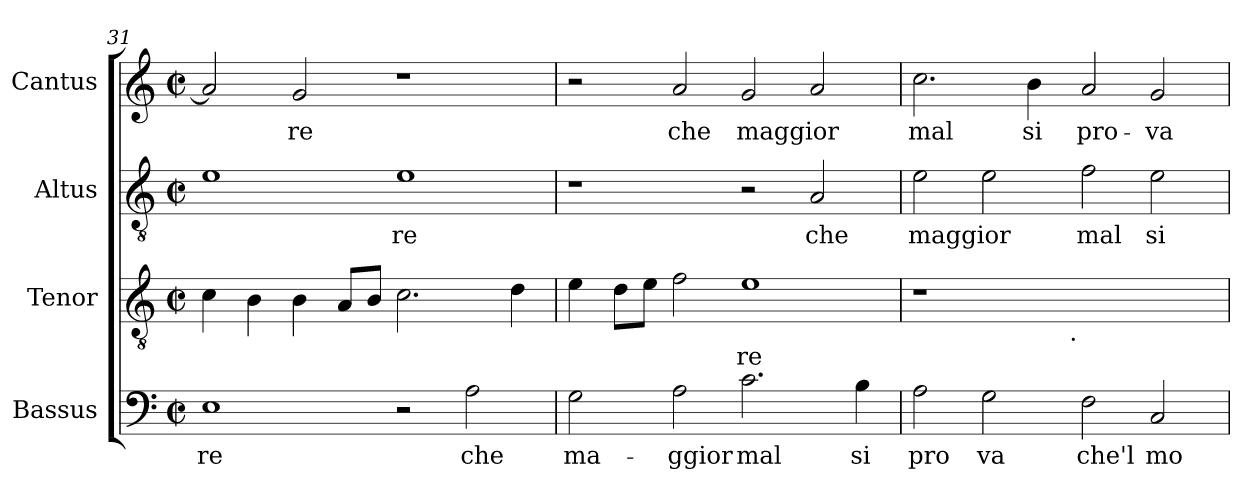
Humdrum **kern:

**kern	**text	**kern	**text	**kern	**text	**kern	**text
*part4	*part4	*part3	*part3	*part2	*part2	*part1	*part1
*staff4	*staff4	*staff3	*staff3	*staff2	*staff2	*staff1	*staff1
*I"Bassus	*	*I"Tenor	*	*I"Altus	*	*I"Cantus	*
*clefF4	*	*clefGv2	*	*clefGv2	*	*clefG2	*
*k[]	*	*k[]	*	*k[]	*	*k[]	*
*C:	*	*C:	*	*C:	*	*C:	*
*M2/2	*	*M2/2	*	*M2/2	*	*M2/2	*
*met(c|)	*	*met(c|)	*	*met(c|)	*	*met(c|)	*
=31	=31	=31	=31	=31	=31	=31	=31
!	!LO:LY:b:cj	!	!LO:LY:b:cj	!	!LO:LY:b:cj	!	!LO:LY:b:cj
1E	-re	4c\	--	1e	.	2a/]	.
!	!	!	!LO:LY:b:cj	!	!	!	!
.	.	4B\	--	.	.	.	.
!	!	!	!LO:LY:b:cj	!	!	!	!LO:LY:b:cj
.	.	4B\	--	.	.	2g/	re
!	!	!	!LO:LY:b:cj	!	!	!	!
.	.	8A/L	--	.	.	.	.
!	!	!	!LO:LY:b:cj	!	!	!	!
.	.	8B/J	--	.	.	.	.
!	!	!	!LO:LY:b:cj	!	!LO:LY:b:cj	!	!
2r	.	2.c\	--	1e	re	1r	.
!	!LO:LY:b:cj	!	!	!	!	!	!
2A\	che	.	.	.	.	.	.
!	!	!	!LO:LY:b:cj	!	!	!	!
.	.	4d\	--	.	.	.	.
=32	=32	=32	=32	=32	=32	=32	=32
!	!LO:LY:b:cj	!	!LO:LY:b:cj	!	!	!	!
2G\	ma-	4e\	--	1r	.	2r	.
!	!	!	!LO:LY:b:cj	!	!	!	!
.	.	8d\L	--	.	.	.	.
!	!	!	!LO:LY:b:cj	!	!	!	!
.	.	8e\J	--	.	.	.	.
!	!LO:LY:b:cj	!	!LO:LY:b:cj	!	!	!	!LO:LY:b:cj
2A\	-ggior	2f\	--	.	.	2a/	che
!	!LO:LY:b:cj	!	!LO:LY:b:cj	!	!	!	!LO:LY:b:cj
2.c\	mal	1e	-re	2r	.	2g/	maggior
!	!	!	!	!	!LO:LY:b:cj	!	!LO:LY:b:cj
.	.	.	.	2A/	che	2a/	.
!	!LO:LY:b:cj	!	!	!	!	!	!
4B\	si	.	.	.	.	.	.
!!LO:PB:g=z
=33	=33	=33	=33	=33	=33	=33	=33
!	!LO:LY:b:cj	!	!	!	!LO:LY:b:cj	!	!LO:LY:b:cj
*	*	*^	*	*	*	*	*
2A\	pro	1r	2ryy	.	2e\	maggior	2.cc\	mal
!	!LO:LY:b:cj	!	!	!	!	!LO:LY:b:cj	!	!
2G\	va	.	4...ryy	.	2e\	.	.	.
!	!	!	!	!	!	!	!	!LO:LY:b:cj
.	.	.	.	.	.	.	4b\	si
!	!	!	!LO:TX:b:t=.	!	!	!	!	!
.	.	.	1ryy	.	.	.	.	.
!	!LO:LY:b:cj	!	!	!	!	!LO:LY:b:cj	!	!LO:LY:b:cj
2F\	che'l	1ryy	.	.	2f\	mal	2a/	pro-
!	!LO:LY:b:cj	!	!	!	!	!LO:LY:b:cj	!	!LO:LY:b:cj
2C/	mo	.	.	.	2e\	si	2g/	-va
.	.	.	32ryy	.	.	.	.	.
*	*	*v	*v	*	*	*	*	*
=	=	=	=	=	=	=	=
*-	*-	*-	*-	*-	*-	*-	*-
